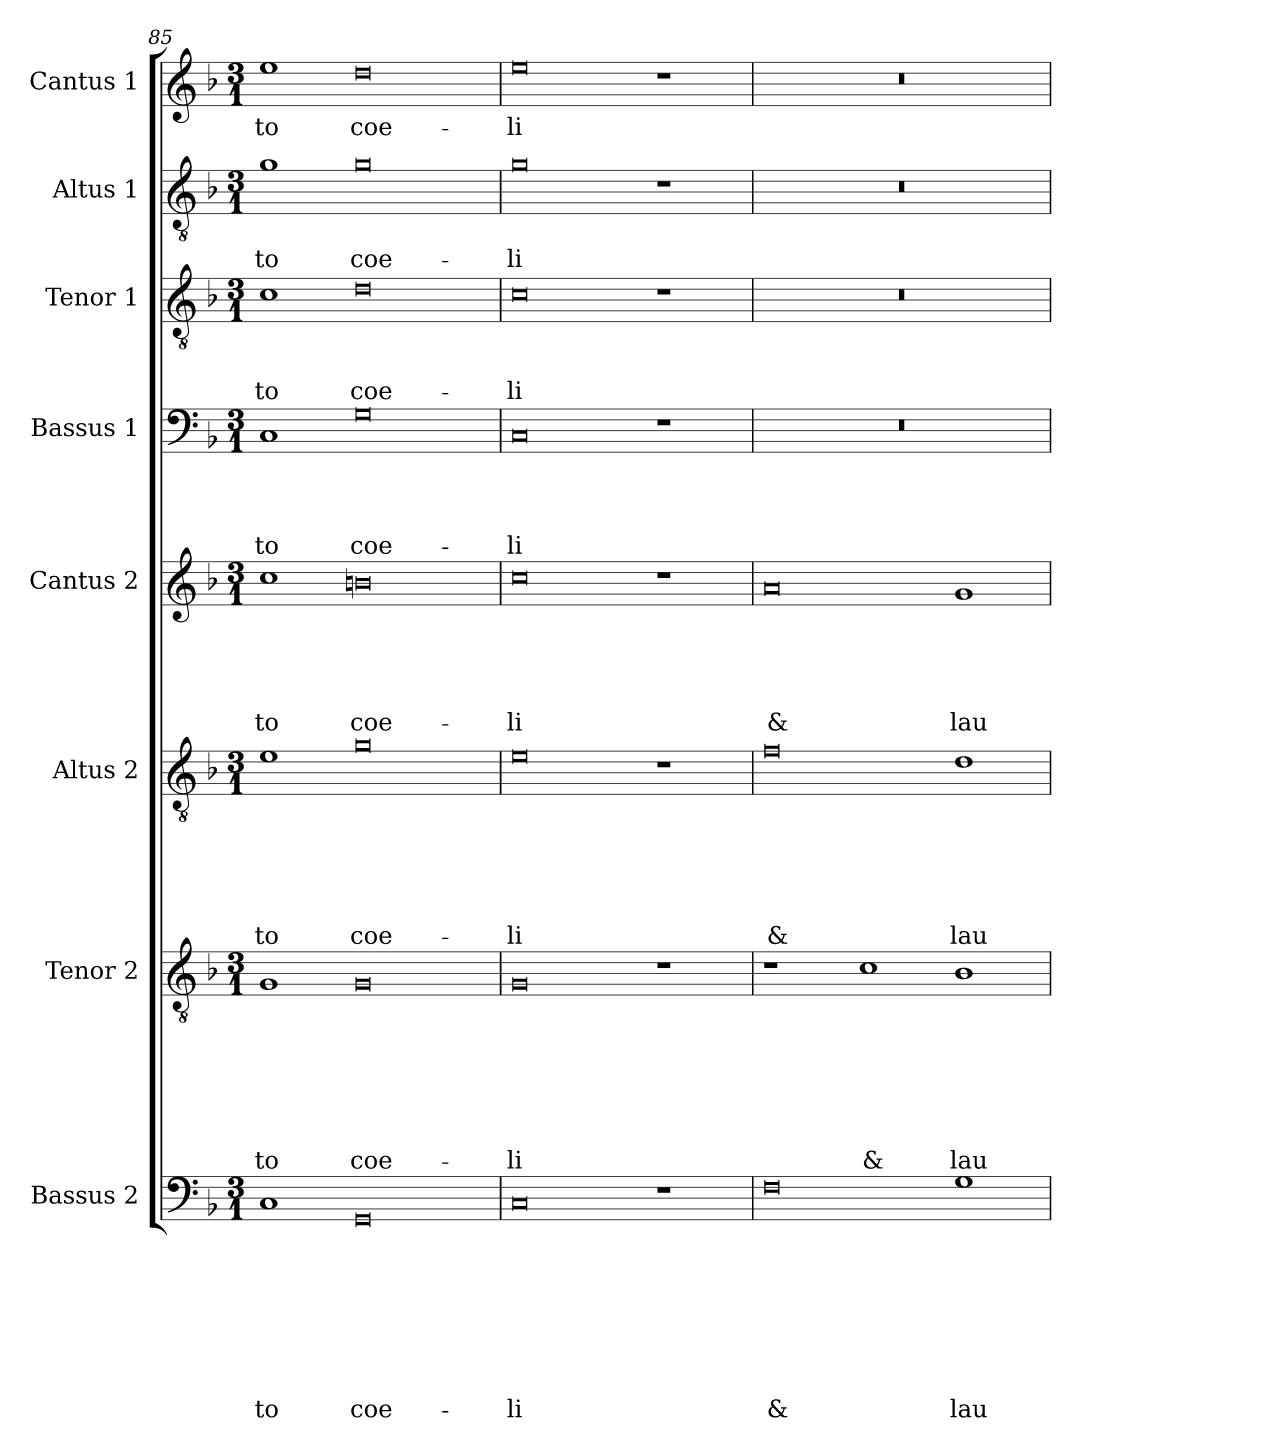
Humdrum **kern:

**kern	**text	**text	**text	**text	**text	**text	**text	**text	**kern	**text	**text	**text	**text	**text	**text	**text	**kern	**text	**text	**text	**text	**text	**text	**kern	**text	**text	**text	**text	**text	**kern	**text	**text	**text	**text	**kern	**text	**text	**text	**kern	**text	**text	**kern	**text
*part8	*part8	*part8	*part8	*part8	*part8	*part8	*part8	*part8	*part7	*part7	*part7	*part7	*part7	*part7	*part7	*part7	*part6	*part6	*part6	*part6	*part6	*part6	*part6	*part5	*part5	*part5	*part5	*part5	*part5	*part4	*part4	*part4	*part4	*part4	*part3	*part3	*part3	*part3	*part2	*part2	*part2	*part1	*part1
*staff8	*staff8	*staff8	*staff8	*staff8	*staff8	*staff8	*staff8	*staff8	*staff7	*staff7	*staff7	*staff7	*staff7	*staff7	*staff7	*staff7	*staff6	*staff6	*staff6	*staff6	*staff6	*staff6	*staff6	*staff5	*staff5	*staff5	*staff5	*staff5	*staff5	*staff4	*staff4	*staff4	*staff4	*staff4	*staff3	*staff3	*staff3	*staff3	*staff2	*staff2	*staff2	*staff1	*staff1
*I"Bassus 2	*	*	*	*	*	*	*	*	*I"Tenor 2	*	*	*	*	*	*	*	*I"Altus 2	*	*	*	*	*	*	*I"Cantus 2	*	*	*	*	*	*I"Bassus 1	*	*	*	*	*I"Tenor 1	*	*	*	*I"Altus 1	*	*	*I"Cantus 1	*
*I'B2	*	*	*	*	*	*	*	*	*I'T2	*	*	*	*	*	*	*	*I'A2	*	*	*	*	*	*	*I'C2	*	*	*	*	*	*I'B1	*	*	*	*	*I'T1	*	*	*	*I'A1	*	*	*I'C1	*
*clefF4	*	*	*	*	*	*	*	*	*clefGv2	*	*	*	*	*	*	*	*clefGv2	*	*	*	*	*	*	*clefG2	*	*	*	*	*	*clefF4	*	*	*	*	*clefGv2	*	*	*	*clefGv2	*	*	*clefG2	*
*k[b-]	*	*	*	*	*	*	*	*	*k[b-]	*	*	*	*	*	*	*	*k[b-]	*	*	*	*	*	*	*k[b-]	*	*	*	*	*	*k[b-]	*	*	*	*	*k[b-]	*	*	*	*k[b-]	*	*	*k[b-]	*
*d:	*	*	*	*	*	*	*	*	*d:	*	*	*	*	*	*	*	*d:	*	*	*	*	*	*	*d:	*	*	*	*	*	*d:	*	*	*	*	*d:	*	*	*	*d:	*	*	*d:	*
*M3/1	*	*	*	*	*	*	*	*	*M3/1	*	*	*	*	*	*	*	*M3/1	*	*	*	*	*	*	*M3/1	*	*	*	*	*	*M3/1	*	*	*	*	*M3/1	*	*	*	*M3/1	*	*	*M3/1	*
=85	=85	=85	=85	=85	=85	=85	=85	=85	=85	=85	=85	=85	=85	=85	=85	=85	=85	=85	=85	=85	=85	=85	=85	=85	=85	=85	=85	=85	=85	=85	=85	=85	=85	=85	=85	=85	=85	=85	=85	=85	=85	=85	=85
1C	.	.	.	.	.	.	.	-to	1G	.	.	.	.	.	.	-to	1e	.	.	.	.	.	-to	1cc	.	.	.	.	-to	1C	.	.	.	-to	1c	.	.	-to	1g	.	-to	1ee	-to
0GG	.	.	.	.	.	.	.	coe-	0G	.	.	.	.	.	.	coe-	0g	.	.	.	.	.	coe-	0bn	.	.	.	.	coe-	0G	.	.	.	coe-	0d	.	.	coe-	0g	.	coe-	0dd	coe-
=86	=86	=86	=86	=86	=86	=86	=86	=86	=86	=86	=86	=86	=86	=86	=86	=86	=86	=86	=86	=86	=86	=86	=86	=86	=86	=86	=86	=86	=86	=86	=86	=86	=86	=86	=86	=86	=86	=86	=86	=86	=86	=86	=86
0C	.	.	.	.	.	.	.	-li	0G	.	.	.	.	.	.	-li	0e	.	.	.	.	.	-li	0cc	.	.	.	.	-li	0C	.	.	.	-li	0c	.	.	-li	0g	.	-li	0ee	-li
1r	.	.	.	.	.	.	.	.	1r	.	.	.	.	.	.	.	1r	.	.	.	.	.	.	1r	.	.	.	.	.	1r	.	.	.	.	1r	.	.	.	1r	.	.	1r	.
=87	=87	=87	=87	=87	=87	=87	=87	=87	=87	=87	=87	=87	=87	=87	=87	=87	=87	=87	=87	=87	=87	=87	=87	=87	=87	=87	=87	=87	=87	=87	=87	=87	=87	=87	=87	=87	=87	=87	=87	=87	=87	=87	=87
0F	.	.	.	.	.	.	.	&	1r	.	.	.	.	.	.	.	0f	.	.	.	.	.	&	0a	.	.	.	.	&	0.r	.	.	.	.	0.r	.	.	.	0.r	.	.	0.r	.
.	.	.	.	.	.	.	.	.	1c	.	.	.	.	.	.	&	.	.	.	.	.	.	.	.	.	.	.	.	.	.	.	.	.	.	.	.	.	.	.	.	.	.	.
1G	.	.	.	.	.	.	.	lau-	1B-	.	.	.	.	.	.	lau-	1d	.	.	.	.	.	lau-	1g	.	.	.	.	lau-	.	.	.	.	.	.	.	.	.	.	.	.	.	.
=	=	=	=	=	=	=	=	=	=	=	=	=	=	=	=	=	=	=	=	=	=	=	=	=	=	=	=	=	=	=	=	=	=	=	=	=	=	=	=	=	=	=	=
*-	*-	*-	*-	*-	*-	*-	*-	*-	*-	*-	*-	*-	*-	*-	*-	*-	*-	*-	*-	*-	*-	*-	*-	*-	*-	*-	*-	*-	*-	*-	*-	*-	*-	*-	*-	*-	*-	*-	*-	*-	*-	*-	*-
